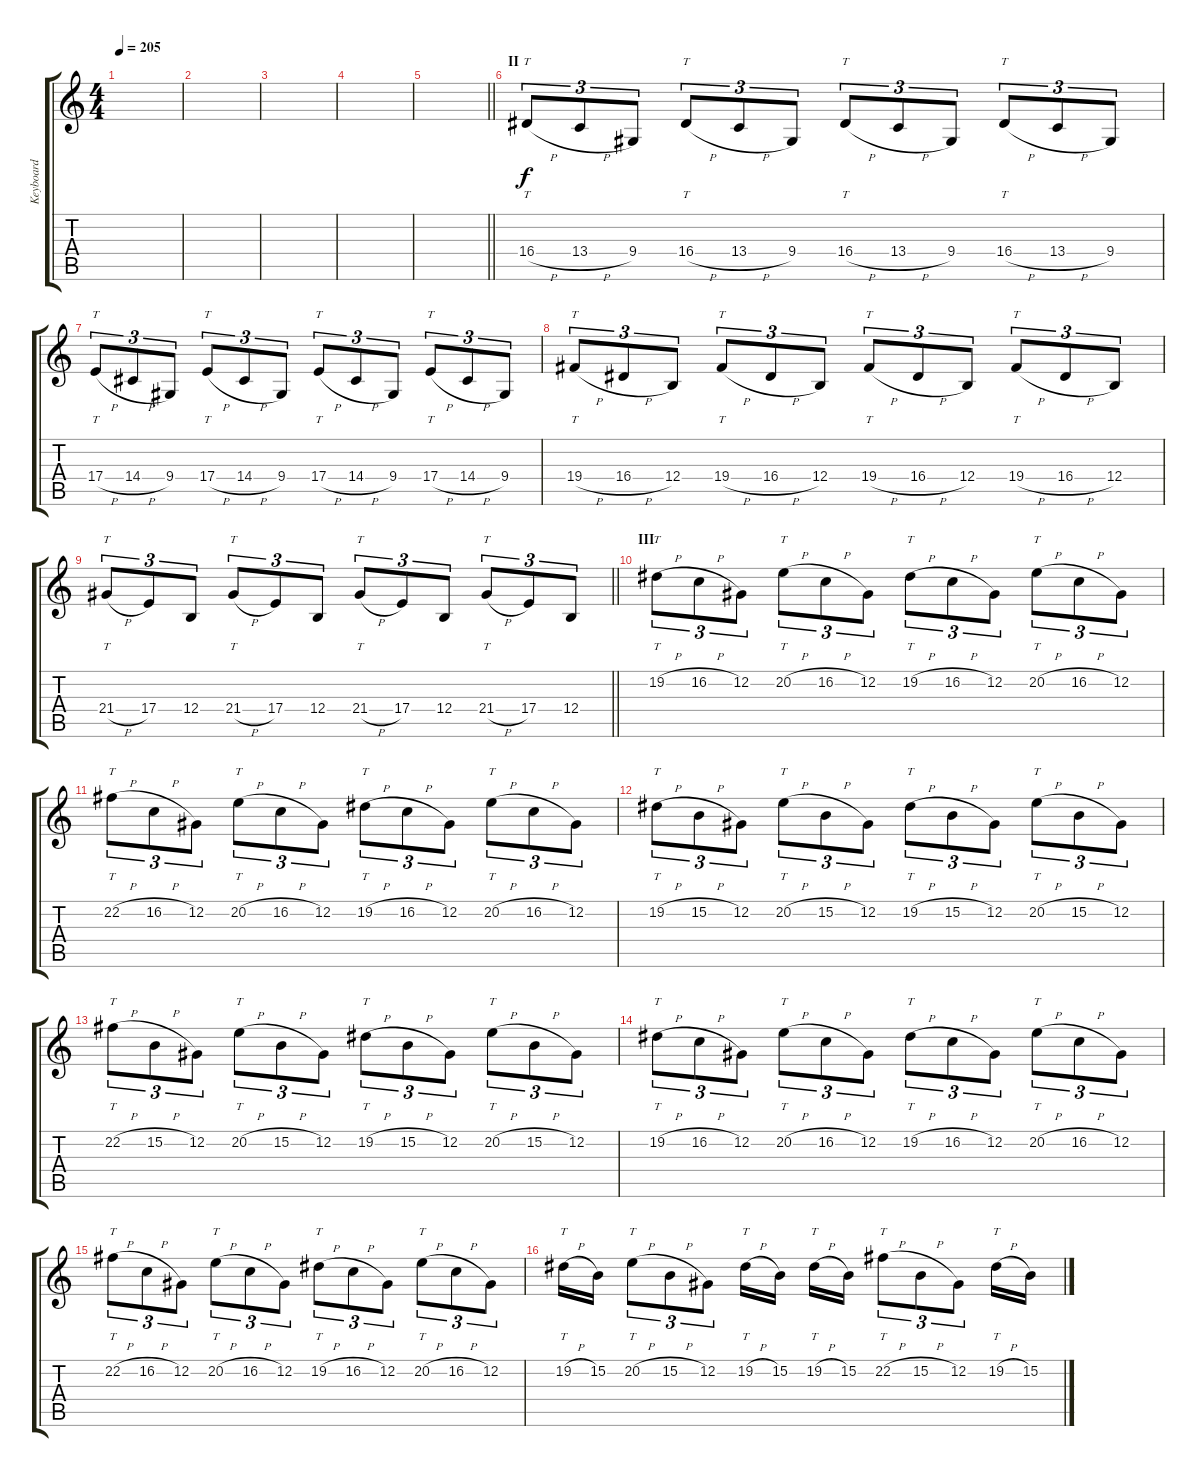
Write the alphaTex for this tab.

\track ("Keyboard" "Keyboard") {instrument acousticgrandpiano}
\staff {score tabs}
\tuning (Db4 Ab3 E3 B2 Gb2 Db2) {hide}
\ts (4 4)
\tempo 205
\clef g2
\ks c
|
|
|
|
\barLineRight lightlight
|
\section ("" "II")
16.4{h}.8{tt tu (3 2) instrument harpsichord} 13.4{h}.8{tu (3 2)} 9.4.8{tu (3 2)} 16.4{h}.8{tt tu (3 2)} 13.4{h}.8{tu (3 2)} 9.4.8{tu (3 2)} 16.4{h}.8{tt tu (3 2)} 13.4{h}.8{tu (3 2)} 9.4.8{tu (3 2)} 16.4{h}.8{tt tu (3 2)} 13.4{h}.8{tu (3 2)} 9.4.8{tu (3 2)} |
17.4{h}.8{tt tu (3 2)} 14.4{h}.8{tu (3 2)} 9.4.8{tu (3 2)} 17.4{h}.8{tt tu (3 2)} 14.4{h}.8{tu (3 2)} 9.4.8{tu (3 2)} 17.4{h}.8{tt tu (3 2)} 14.4{h}.8{tu (3 2)} 9.4.8{tu (3 2)} 17.4{h}.8{tt tu (3 2)} 14.4{h}.8{tu (3 2)} 9.4.8{tu (3 2)} |
19.4{h}.8{tt tu (3 2)} 16.4{h}.8{tu (3 2)} 12.4.8{tu (3 2)} 19.4{h}.8{tt tu (3 2)} 16.4{h}.8{tu (3 2)} 12.4.8{tu (3 2)} 19.4{h}.8{tt tu (3 2)} 16.4{h}.8{tu (3 2)} 12.4.8{tu (3 2)} 19.4{h}.8{tt tu (3 2)} 16.4{h}.8{tu (3 2)} 12.4.8{tu (3 2)} |
\barLineRight lightlight
21.4{h}.8{tt tu (3 2)} 17.4.8{tu (3 2)} 12.4.8{tu (3 2)} 21.4{h}.8{tt tu (3 2)} 17.4.8{tu (3 2)} 12.4.8{tu (3 2)} 21.4{h}.8{tt tu (3 2)} 17.4.8{tu (3 2)} 12.4.8{tu (3 2)} 21.4{h}.8{tt tu (3 2)} 17.4.8{tu (3 2)} 12.4.8{tu (3 2)} |
\section ("" "III")
19.2{h}.8{tt tu (3 2)} 16.2{h}.8{tu (3 2)} 12.2.8{tu (3 2)} 20.2{h}.8{tt tu (3 2)} 16.2{h}.8{tu (3 2)} 12.2.8{tu (3 2)} 19.2{h}.8{tt tu (3 2)} 16.2{h}.8{tu (3 2)} 12.2.8{tu (3 2)} 20.2{h}.8{tt tu (3 2)} 16.2{h}.8{tu (3 2)} 12.2.8{tu (3 2)} |
22.2{h}.8{tt tu (3 2)} 16.2{h}.8{tu (3 2)} 12.2.8{tu (3 2)} 20.2{h}.8{tt tu (3 2)} 16.2{h}.8{tu (3 2)} 12.2.8{tu (3 2)} 19.2{h}.8{tt tu (3 2)} 16.2{h}.8{tu (3 2)} 12.2.8{tu (3 2)} 20.2{h}.8{tt tu (3 2)} 16.2{h}.8{tu (3 2)} 12.2.8{tu (3 2)} |
19.2{h}.8{tt tu (3 2)} 15.2{h}.8{tu (3 2)} 12.2.8{tu (3 2)} 20.2{h}.8{tt tu (3 2)} 15.2{h}.8{tu (3 2)} 12.2.8{tu (3 2)} 19.2{h}.8{tt tu (3 2)} 15.2{h}.8{tu (3 2)} 12.2.8{tu (3 2)} 20.2{h}.8{tt tu (3 2)} 15.2{h}.8{tu (3 2)} 12.2.8{tu (3 2)} |
22.2{h}.8{tt tu (3 2)} 15.2{h}.8{tu (3 2)} 12.2.8{tu (3 2)} 20.2{h}.8{tt tu (3 2)} 15.2{h}.8{tu (3 2)} 12.2.8{tu (3 2)} 19.2{h}.8{tt tu (3 2)} 15.2{h}.8{tu (3 2)} 12.2.8{tu (3 2)} 20.2{h}.8{tt tu (3 2)} 15.2{h}.8{tu (3 2)} 12.2.8{tu (3 2)} |
19.2{h}.8{tt tu (3 2)} 16.2{h}.8{tu (3 2)} 12.2.8{tu (3 2)} 20.2{h}.8{tt tu (3 2)} 16.2{h}.8{tu (3 2)} 12.2.8{tu (3 2)} 19.2{h}.8{tt tu (3 2)} 16.2{h}.8{tu (3 2)} 12.2.8{tu (3 2)} 20.2{h}.8{tt tu (3 2)} 16.2{h}.8{tu (3 2)} 12.2.8{tu (3 2)} |
22.2{h}.8{tt tu (3 2)} 16.2{h}.8{tu (3 2)} 12.2.8{tu (3 2)} 20.2{h}.8{tt tu (3 2)} 16.2{h}.8{tu (3 2)} 12.2.8{tu (3 2)} 19.2{h}.8{tt tu (3 2)} 16.2{h}.8{tu (3 2)} 12.2.8{tu (3 2)} 20.2{h}.8{tt tu (3 2)} 16.2{h}.8{tu (3 2)} 12.2.8{tu (3 2)} |
19.2{h}.16{tt} 15.2.16 20.2{h}.8{tt tu (3 2)} 15.2{h}.8{tu (3 2)} 12.2.8{tu (3 2)} 19.2{h}.16{tt} 15.2.16 19.2{h}.16{tt} 15.2.16 22.2{h}.8{tt tu (3 2)} 15.2{h}.8{tu (3 2)} 12.2.8{tu (3 2)} 19.2{h}.16{tt} 15.2.16
